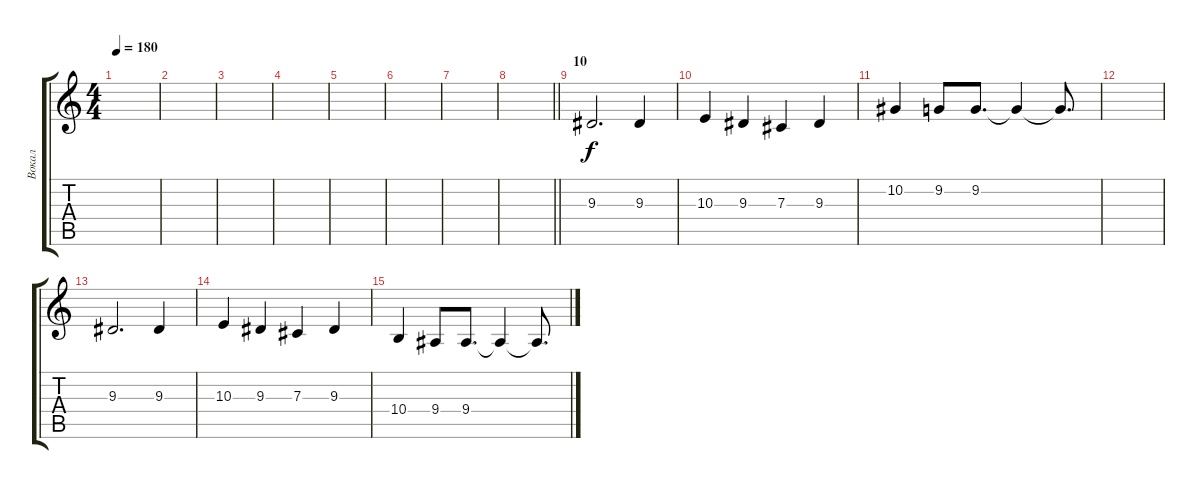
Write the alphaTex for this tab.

\track ("Вокал" "Вокал") {instrument choiraahs}
\staff {score tabs}
\tuning (Eb4 Bb3 Gb3 Db3 Ab2 Eb2) {hide}
\ts (4 4)
\tempo 180
\clef g2
\ks c
|
|
|
|
|
|
|
\barLineRight lightlight
|
\section ("" "10")
9.3.2{d} 9.3.4 |
10.3.4 9.3.4 7.3.4 9.3.4 |
10.2.4 9.2.8 9.2.8{d} 9.2{t}.4 9.2{t}.8{d} |
|
9.3.2{d} 9.3.4 |
10.3.4 9.3.4 7.3.4 9.3.4 |
10.4.4 9.4.8 9.4.8{d} 9.4{t}.4 9.4{t}.8{d}
